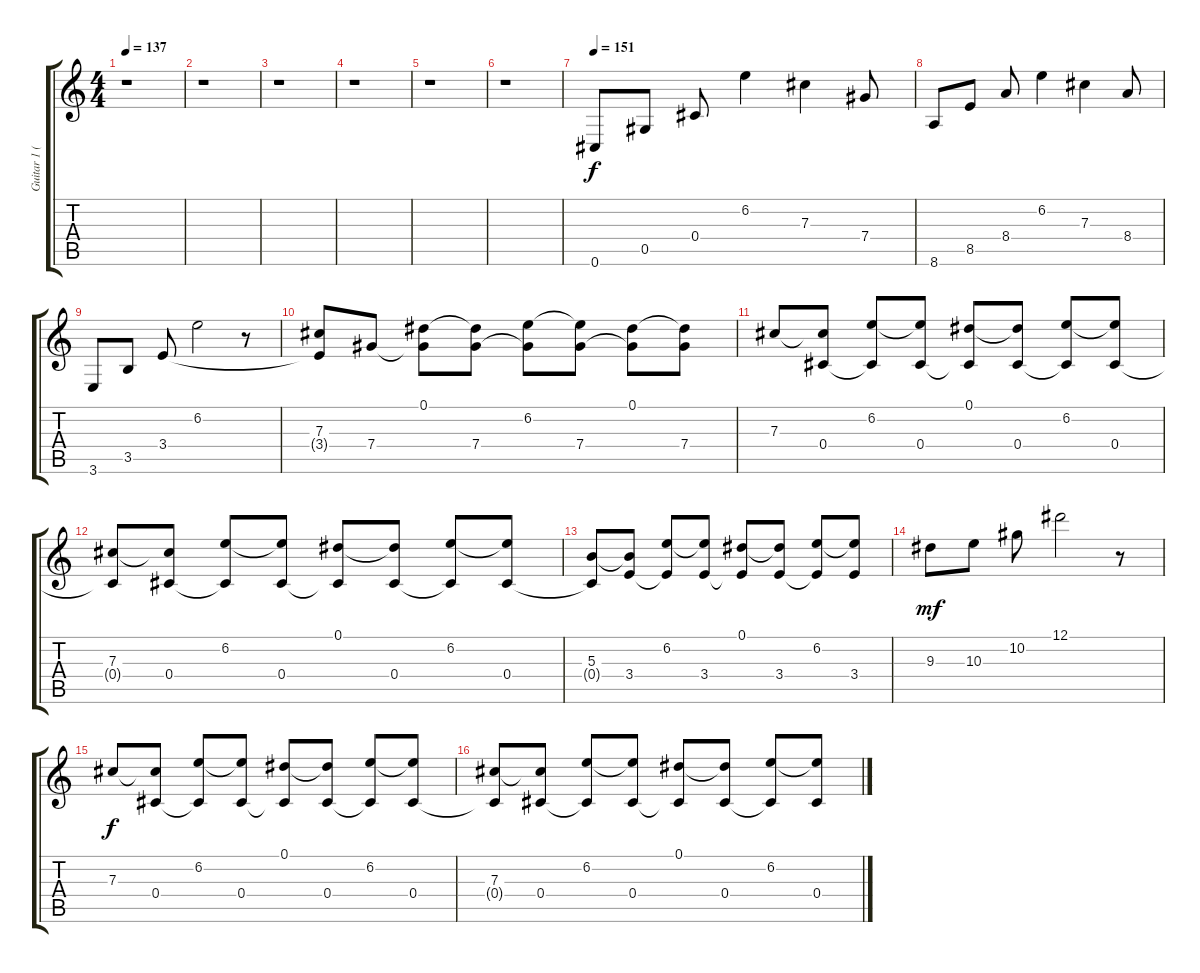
\track ("Guitar 1 (clean)" "Guitar 1 (") {instrument electricguitarjazz}
\staff {score tabs}
\tuning (Eb4 Bb3 Gb3 Db3 Ab2 Db2) {hide}
\ts (4 4)
\tempo 137
\clef g2
\ks c
r.1{dy mf} |
r.1 |
r.1 |
r.1 |
r.1 |
r.1 |
\tempo 151
0.6.8{dy f} 0.5.8 0.4.8 6.2.4 7.3.4 7.4.8 |
8.6.8 8.5.8 8.4.8 6.2.4 7.3.4 8.4.8 |
3.6.8 3.5.8 3.4.8 6.2.2 r.8 |
(7.3 3.4{t}).8 7.4.8 (0.1 7.4{t}).8 (0.1{t} 7.4).8 (6.2 7.4{t}).8 (6.2{t} 7.4).8 (0.1 7.4{t}).8 (0.1{t} 7.4).8 |
7.3.8 (7.3{t} 0.4).8 (6.2 0.4{t}).8 (6.2{t} 0.4).8 (0.1 0.4{t}).8 (0.1{t} 0.4).8 (6.2 0.4{t}).8 (6.2{t} 0.4).8 |
(7.3 0.4{t}).8 (7.3{t} 0.4).8 (6.2 0.4{t}).8 (6.2{t} 0.4).8 (0.1 0.4{t}).8 (0.1{t} 0.4).8 (6.2 0.4{t}).8 (6.2{t} 0.4).8 |
(5.3 0.4{t}).8 (5.3{t} 3.4).8 (6.2 3.4{t}).8 (6.2{t} 3.4).8 (0.1 3.4{t}).8 (0.1{t} 3.4).8 (6.2 3.4{t}).8 (6.2{t} 3.4).8 |
9.3.8{dy mf} 10.3.8 10.2.8 12.1.2 r.8 |
7.3.8{dy f} (7.3{t} 0.4).8 (6.2 0.4{t}).8 (6.2{t} 0.4).8 (0.1 0.4{t}).8 (0.1{t} 0.4).8 (6.2 0.4{t}).8 (6.2{t} 0.4).8 |
(7.3 0.4{t}).8 (7.3{t} 0.4).8 (6.2 0.4{t}).8 (6.2{t} 0.4).8 (0.1 0.4{t}).8 (0.1{t} 0.4).8 (6.2 0.4{t}).8 (6.2{t} 0.4).8
